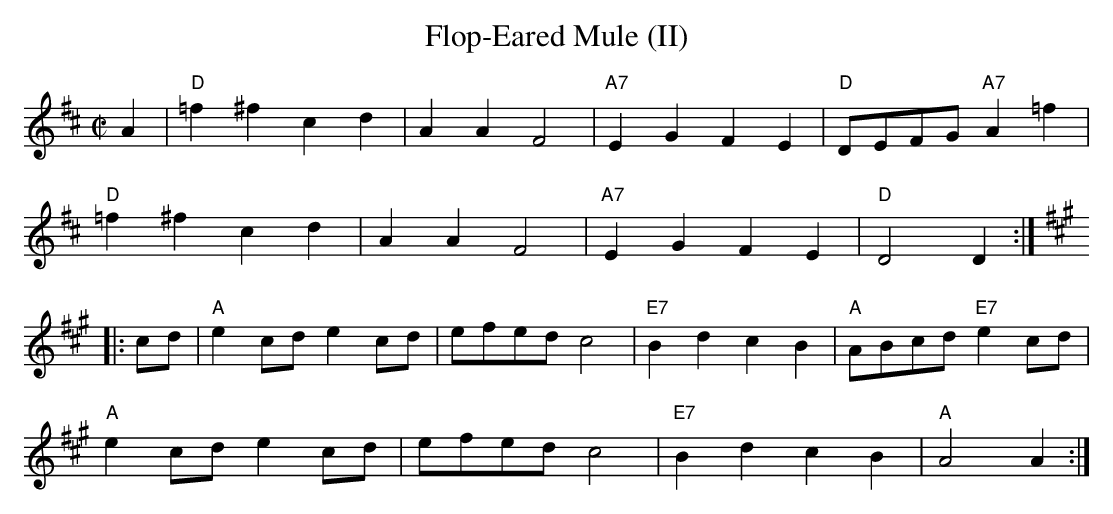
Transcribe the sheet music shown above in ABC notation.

X:1
T:Flop-Eared Mule (II)
M:C|
L:1/8
K:D
A2|"D"=f2^f2c2d2|A2A2 F4 | "A7"E2G2 F2E2 |"D"DEFG "A7"A2=f2|
"D"=f2^f2c2d2|A2A2 F4 | "A7"E2G2 F2E2|"D"D4D2:|
K:A
|:cd|"A"e2cd e2cd |efed c4 |"E7"B2d2c2B2|"A"ABcd "E7"e2 cd|
"A"e2cd e2cd |efed c4|"E7"B2d2c2B2|"A"A4A2:|
